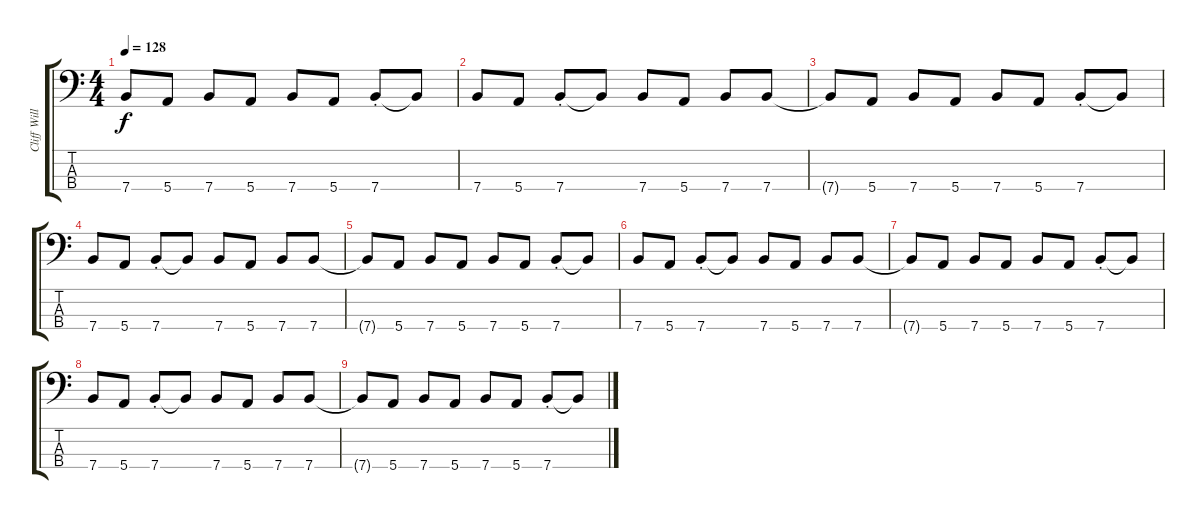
\track ("Cliff Williams" "Cliff Will") {instrument electricbasspick}
\staff {score tabs}
\tuning (G2 D2 A1 E1) {hide}
\ts (4 4)
\tempo 128
\clef f4
\ks c
7.4{t}.8{dy f} 5.4.8 7.4.8 5.4.8 7.4.8 5.4.8 7.4{st}.8 7.4{t}.8 |
7.4.8 5.4.8 7.4{st}.8 7.4{t}.8 7.4.8 5.4.8 7.4.8 7.4.8 |
7.4{t}.8 5.4.8 7.4.8 5.4.8 7.4.8 5.4.8 7.4{st}.8 7.4{t}.8 |
7.4.8 5.4.8 7.4{st}.8 7.4{t}.8 7.4.8 5.4.8 7.4.8 7.4.8 |
7.4{t}.8 5.4.8 7.4.8 5.4.8 7.4.8 5.4.8 7.4{st}.8 7.4{t}.8 |
7.4.8 5.4.8 7.4{st}.8 7.4{t}.8 7.4.8 5.4.8 7.4.8 7.4.8 |
7.4{t}.8 5.4.8 7.4.8 5.4.8 7.4.8 5.4.8 7.4{st}.8 7.4{t}.8 |
7.4.8 5.4.8 7.4{st}.8 7.4{t}.8 7.4.8 5.4.8 7.4.8 7.4.8 |
7.4{t}.8 5.4.8 7.4.8 5.4.8 7.4.8 5.4.8 7.4{st}.8 7.4{t}.8
